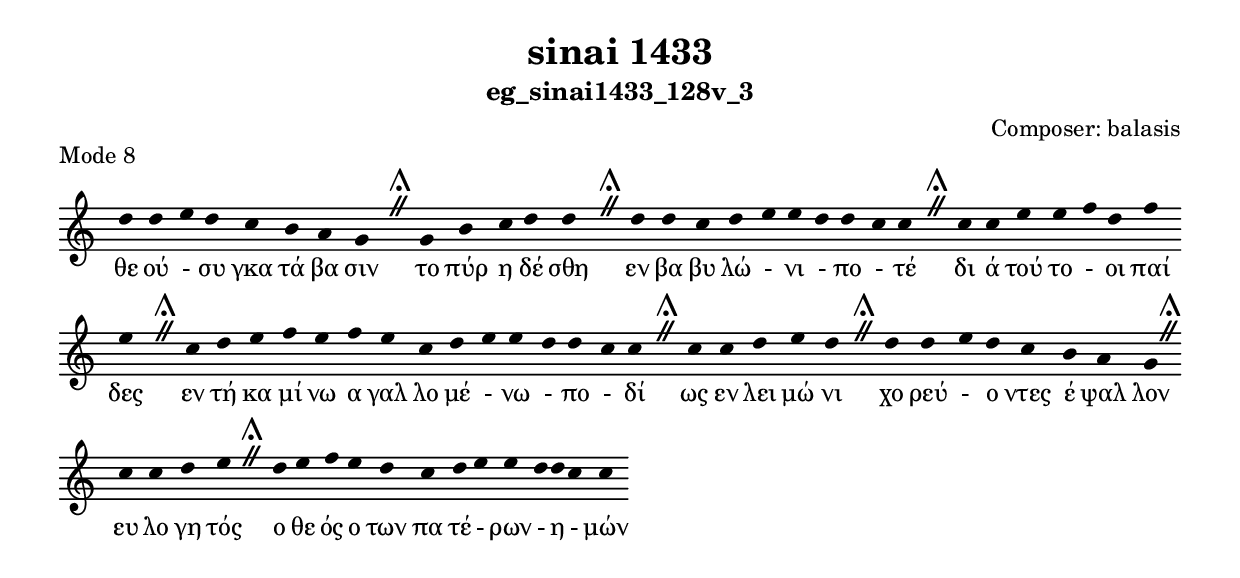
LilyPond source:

\include "gregorian.ly"

	\header {
 	  title = "sinai 1433"
	  subtitle = "eg_sinai1433_128v_3"
	  composer = "Composer: balasis"
	  piece = "Mode 8"
	}

	chant = {
	  d''4 d''4 e''4 d''4 c''4 b'4 a'4 g'4 \divisioMaior
 g'4 b'4 c''4 d''4 d''4 \divisioMaior
 d''4 d''4 c''4 d''4 e''4 e''4 d''4 d''4 c''4 c''4 \divisioMaior
 c''4 c''4 e''4 e''4 f''4 d''4 f''4 e''4 \divisioMaior
 c''4 d''4 e''4 f''4 e''4 f''4 e''4 c''4 d''4 e''4 e''4 d''4 d''4 c''4 c''4 \divisioMaior
 c''4 c''4 d''4 e''4 d''4 \divisioMaior
 d''4 d''4 e''4 d''4 c''4 b'4 a'4 g'4 \divisioMaior
 c''4 c''4 d''4 e''4 \divisioMaior
 d''4 e''4 f''4 e''4 d''4 c''4 d''4 e''4 e''4 d''4 d''4 c''4 c''4\finalis
	}

	verba = \lyricmode {θε ού - συ γκα τά βα σιν 
το πύρ η δέ σθη 
εν βα βυ λώ - νι - πο - τέ 
δι ά τού το - οι παί δες 
εν τή κα μί νω α γαλ λο μέ - νω - πο - δί 
ως εν λει μώ νι 
χο ρεύ - ο ντες έ ψαλ λον 
ευ λο γη τός 
ο θε ός ο των πα τέ - ρων - η - μών 
	}


	\score {
	  \new Staff <<
	  \new Voice = "melody" \chant
	  \new Lyrics = "one" \lyricsto melody \verba
	  >>
	  \layout {
	    \context {
	      \Staff
	      \remove "Time_signature_engraver"
	      \remove "Bar_engraver"
	    }
	    \context {
	      \Voice
	      \remove "Stem_engraver"
	    }
	  }
	}